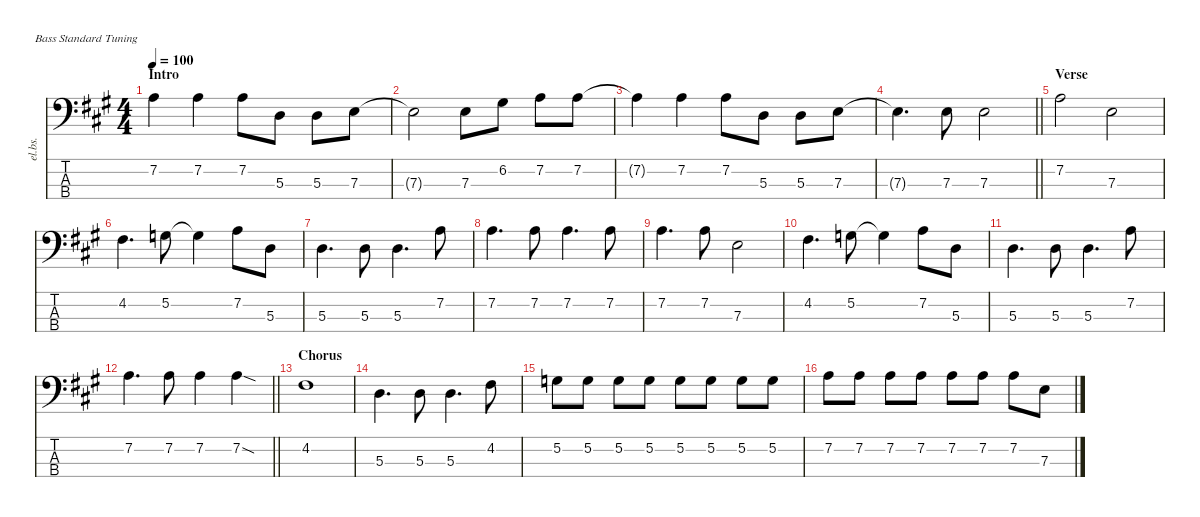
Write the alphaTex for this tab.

\defaultSystemsLayout 4
\hideDynamics
\bracketExtendMode nobrackets
\otherSystemsTrackNameOrientation horizontal
\track ("Bass" "el.bs.") {instrument electricbasspick}
\staff {score tabs}
\tuning (G2 D2 A1 E1)
\ts (4 4)
\beaming (8 2 2 2 2)
\section ("" "Intro")
\tempo 100
\clef f4
\ks a
7.2{acc forcenatural}.4{dy f instrument electricbasspick beam Down} 7.2{acc forcenatural}.4{beam Down} 7.2{acc forcenatural}.8{beam Down} 5.3{acc forcenatural}.8{beam Down} 5.3{acc forcenatural}.8{beam Down} 7.3{acc forcenatural}.8{beam Down} |
7.3{t acc forcenatural}.2{beam Down} 7.3{acc forcenatural}.8{beam Down} 6.2{acc #}.8{beam Down} 7.2{acc forcenatural}.8{beam Down} 7.2{acc forcenatural}.8{beam Down} |
7.2{t acc forcenatural}.4{beam Down} 7.2{acc forcenatural}.4{beam Down} 7.2{acc forcenatural}.8{beam Down} 5.3{acc forcenatural}.8{beam Down} 5.3{acc forcenatural}.8{beam Down} 7.3{acc forcenatural}.8{beam Down} |
\barLineRight lightlight
7.3{t acc forcenatural}.4{d beam Down} 7.3{acc forcenatural}.8{beam Down} 7.3{acc forcenatural}.2{beam Down} |
\section ("" "Verse")
7.2{acc forcenatural}.2{beam Down} 7.3{acc forcenatural}.2{beam Down} |
4.2{acc #}.4{d beam Down} 5.2{acc forcenatural}.8{beam Down} 5.2{t acc forcenatural}.4{beam Down} 7.2{acc forcenatural}.8{beam Down} 5.3{acc forcenatural}.8{beam Down} |
5.3{acc forcenatural}.4{d beam Down} 5.3{acc forcenatural}.8{beam Down} 5.3{acc forcenatural}.4{d beam Down} 7.2{acc forcenatural}.8{beam Down} |
7.2{acc forcenatural}.4{d beam Down} 7.2{acc forcenatural}.8{beam Down} 7.2{acc forcenatural}.4{d beam Down} 7.2{acc forcenatural}.8{beam Down} |
7.2{acc forcenatural}.4{d beam Down} 7.2{acc forcenatural}.8{beam Down} 7.3{acc forcenatural}.2{beam Down} |
4.2{acc #}.4{d beam Down} 5.2{acc forcenatural}.8{beam Down} 5.2{t acc forcenatural}.4{beam Down} 7.2{acc forcenatural}.8{beam Down} 5.3{acc forcenatural}.8{beam Down} |
5.3{acc forcenatural}.4{d beam Down} 5.3{acc forcenatural}.8{beam Down} 5.3{acc forcenatural}.4{d beam Down} 7.2{acc forcenatural}.8{beam Down} |
\barLineRight lightlight
7.2{acc forcenatural}.4{d beam Down} 7.2{acc forcenatural}.8{beam Down} 7.2{acc forcenatural}.4{beam Down} 7.2{sod acc forcenatural}.4{beam Down} |
\section ("" "Chorus")
4.2{acc #}.1{beam Down} |
5.3{acc forcenatural}.4{d beam Down} 5.3{acc forcenatural}.8{beam Down} 5.3{acc forcenatural}.4{d beam Down} 4.2{acc #}.8{beam Down} |
5.2{acc forcenatural}.8{beam Down} 5.2{acc forcenatural}.8{beam Down} 5.2{acc forcenatural}.8{beam Down} 5.2{acc forcenatural}.8{beam Down} 5.2{acc forcenatural}.8{beam Down} 5.2{acc forcenatural}.8{beam Down} 5.2{acc forcenatural}.8{beam Down} 5.2{acc forcenatural}.8{beam Down} |
7.2{acc forcenatural}.8{beam Down} 7.2{acc forcenatural}.8{beam Down} 7.2{acc forcenatural}.8{beam Down} 7.2{acc forcenatural}.8{beam Down} 7.2{acc forcenatural}.8{beam Down} 7.2{acc forcenatural}.8{beam Down} 7.2{acc forcenatural}.8{beam Down} 7.3{acc forcenatural}.8{beam Down}
